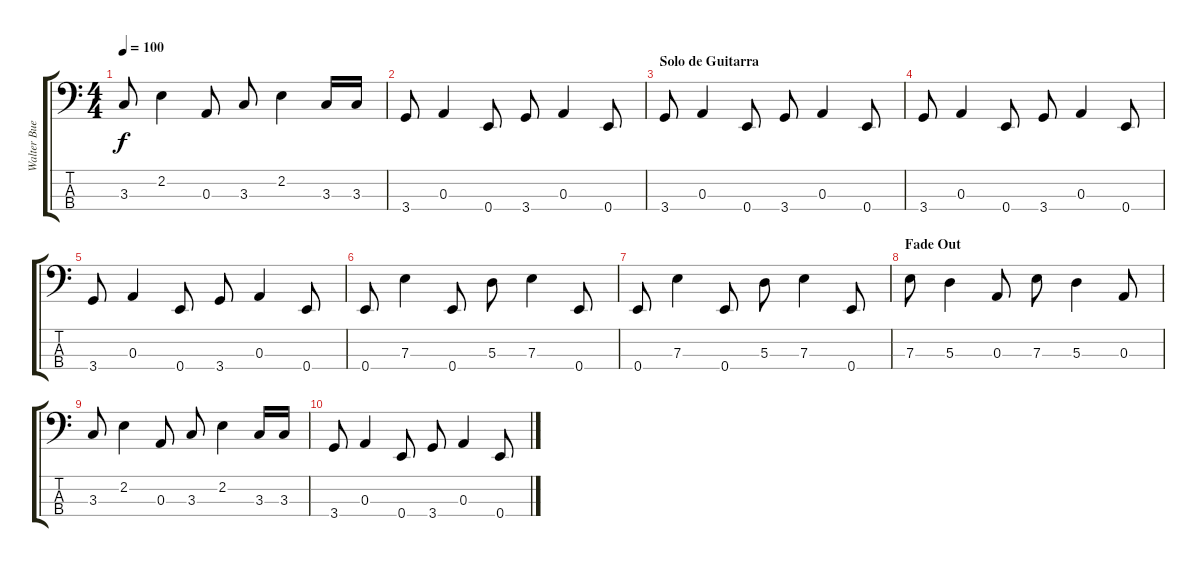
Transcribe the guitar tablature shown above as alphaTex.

\track ("Walter Buenosetti" "Walter Bue") {instrument electricbassfinger}
\staff {score tabs}
\tuning (G2 D2 A1 E1) {hide}
\ts (4 4)
\tempo 100
\clef f4
\ks c
3.3.8{dy f} 2.2.4 0.3.8 3.3.8 2.2.4 3.3.16 3.3.16 |
3.4.8 0.3.4 0.4.8 3.4.8 0.3.4 0.4.8 |
\section ("" "Solo de Guitarra")
3.4.8 0.3.4 0.4.8 3.4.8 0.3.4 0.4.8 |
3.4.8 0.3.4 0.4.8 3.4.8 0.3.4 0.4.8 |
3.4.8 0.3.4 0.4.8 3.4.8 0.3.4 0.4.8 |
0.4.8 7.3.4 0.4.8 5.3.8 7.3.4 0.4.8 |
0.4.8 7.3.4 0.4.8 5.3.8 7.3.4 0.4.8 |
\section ("" "Fade Out")
7.3.8 5.3.4 0.3.8 7.3.8 5.3.4 0.3.8 |
3.3.8 2.2.4 0.3.8 3.3.8 2.2.4 3.3.16 3.3.16 |
3.4.8 0.3.4 0.4.8 3.4.8 0.3.4 0.4.8
